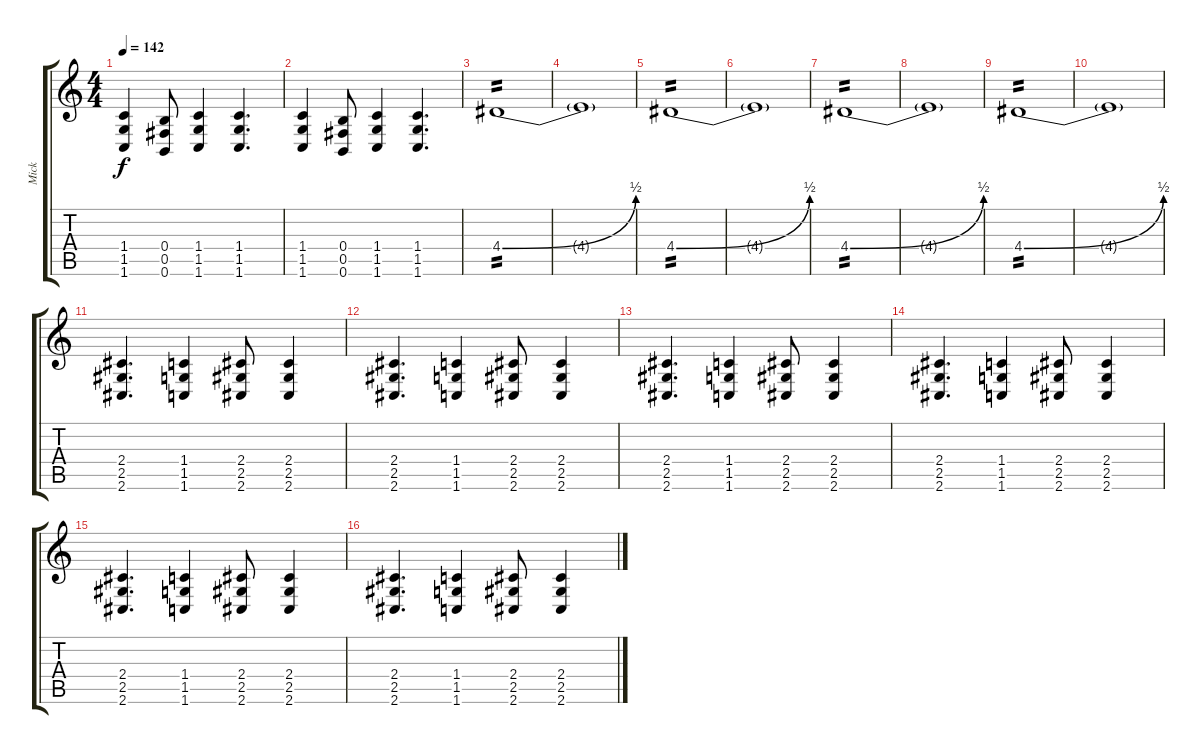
\track ("Mick" "Mick") {instrument distortionguitar}
\staff {score tabs}
\tuning (B3 Ab3 E3 B2 Gb2 B1) {hide}
\ts (4 4)
\tempo 142
\clef g2
\ks c
(1.4 1.5 1.6).4{dy f} (0.4 0.5 0.6).8 (1.4 1.5 1.6).4 (1.4 1.5 1.6).4{d} |
(1.4 1.5 1.6).4 (0.4 0.5 0.6).8 (1.4 1.5 1.6).4 (1.4 1.5 1.6).4{d} |
4.4{be (bend 0 0 60 2)}.1{tp 2} |
4.4{t}.1 |
4.4{be (bend 0 0 60 2)}.1{tp 2} |
4.4{t}.1 |
4.4{be (bend 0 0 60 2)}.1{tp 2} |
4.4{t}.1 |
4.4{be (bend 0 0 60 2)}.1{tp 2} |
4.4{t}.1 |
(2.4 2.5 2.6).4{d} (1.4 1.5 1.6).4 (2.4 2.5 2.6).8 (2.4 2.5 2.6).4 |
(2.4 2.5 2.6).4{d} (1.4 1.5 1.6).4 (2.4 2.5 2.6).8 (2.4 2.5 2.6).4 |
(2.4 2.5 2.6).4{d} (1.4 1.5 1.6).4 (2.4 2.5 2.6).8 (2.4 2.5 2.6).4 |
(2.4 2.5 2.6).4{d} (1.4 1.5 1.6).4 (2.4 2.5 2.6).8 (2.4 2.5 2.6).4 |
(2.4 2.5 2.6).4{d} (1.4 1.5 1.6).4 (2.4 2.5 2.6).8 (2.4 2.5 2.6).4 |
(2.4 2.5 2.6).4{d} (1.4 1.5 1.6).4 (2.4 2.5 2.6).8 (2.4 2.5 2.6).4
